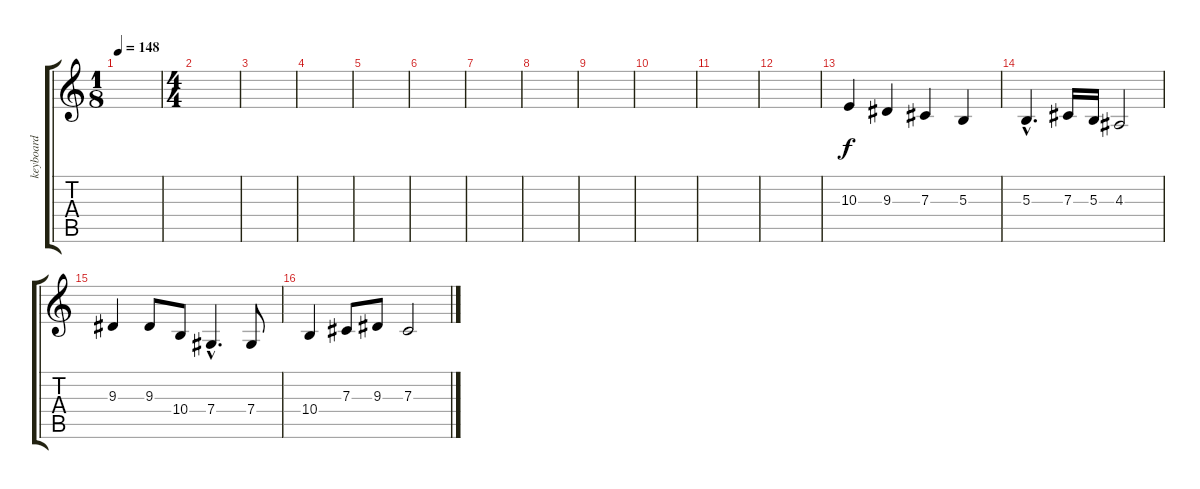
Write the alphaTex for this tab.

\track ("keyboard" "keyboard") {instrument brasssection}
\staff {score tabs}
\tuning (Eb4 Bb3 Gb3 Db3 Ab2 Eb2) {hide}
\ts (1 8)
\tempo 148
\clef g2
\ks c
|
\ts (4 4)
|
|
|
|
|
|
|
|
|
|
|
10.3.4 9.3.4 7.3.4 5.3.4 |
5.3{hac}.4{d} 7.3.16 5.3.16 4.3.2 |
9.3.4 9.3.8 10.4.8 7.4{hac}.4{d} 7.4.8 |
10.4.4 7.3.8 9.3.8 7.3.2
